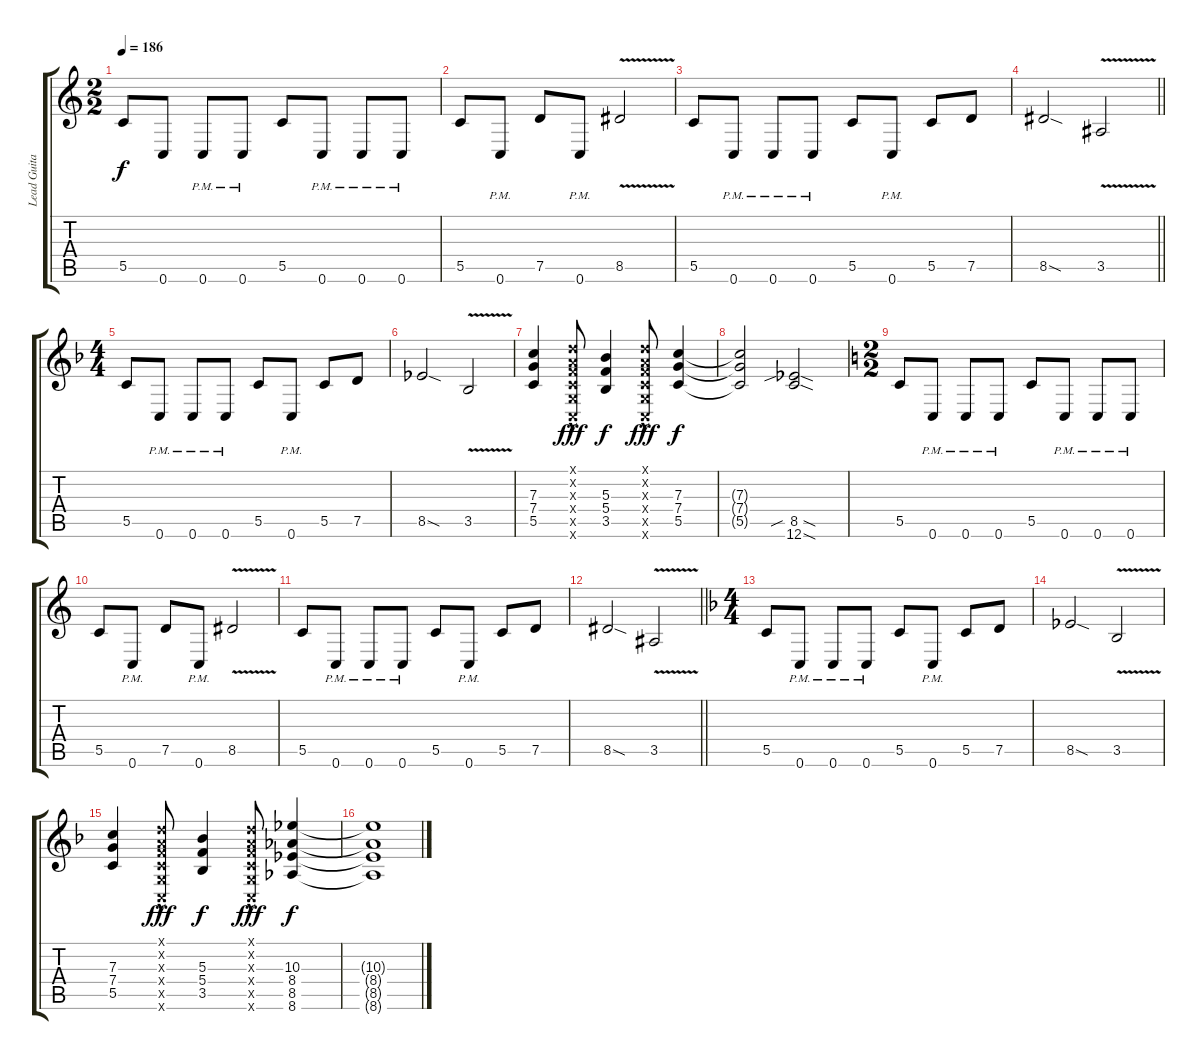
\track ("Lead Guitar" "Lead Guita") {instrument distortionguitar}
\staff {score tabs}
\tuning (D4 A3 F3 C3 G2 C2) {hide}
\ts (2 2)
\tempo 186
\clef g2
\ks c
5.5.8{dy f instrument distortionguitar} 0.6.8 0.6{pm}.8 0.6{pm}.8 5.5.8 0.6{pm}.8 0.6{pm}.8 0.6{pm}.8 |
5.5.8 0.6{pm}.8 7.5.8 0.6{pm}.8 8.5{v}.2 |
5.5.8 0.6{pm}.8 0.6{pm}.8 0.6{pm}.8 5.5.8 0.6{pm}.8 5.5.8 7.5.8 |
\barLineRight lightlight
8.5{sod}.2 3.5{v}.2 |
\ts (4 4)
\ks f
5.5.8 0.6{pm}.8 0.6{pm}.8 0.6{pm}.8 5.5.8 0.6{pm}.8 5.5.8 7.5.8 |
8.5{sod}.2 3.5{v}.2 |
(7.3 7.4 5.5).4 (0.1{hac x} 0.2{hac x} 0.3{hac x} 0.4{hac x} 0.5{hac x} 0.6{hac x}).8{dy fff} (5.3 5.4 3.5).4{dy f} (0.1{hac x} 0.2{hac x} 0.3{hac x} 0.4{hac x} 0.5{hac x} 0.6{hac x}).8{dy fff} (7.3 7.4 5.5).4{dy f} |
(7.3{t} 7.4{t} 5.5{t}).2 (8.5{sib sod} 12.6{sod}).2 |
\ts (2 2)
\ks c
5.5.8 0.6{pm}.8 0.6{pm}.8 0.6{pm}.8 5.5.8 0.6{pm}.8 0.6{pm}.8 0.6{pm}.8 |
5.5.8 0.6{pm}.8 7.5.8 0.6{pm}.8 8.5{v}.2 |
5.5.8 0.6{pm}.8 0.6{pm}.8 0.6{pm}.8 5.5.8 0.6{pm}.8 5.5.8 7.5.8 |
\barLineRight lightlight
8.5{sod}.2 3.5{v}.2 |
\ts (4 4)
\ks f
5.5.8 0.6{pm}.8 0.6{pm}.8 0.6{pm}.8 5.5.8 0.6{pm}.8 5.5.8 7.5.8 |
8.5{sod}.2 3.5{v}.2 |
(7.3 7.4 5.5).4 (0.1{hac x} 0.2{hac x} 0.3{hac x} 0.4{hac x} 0.5{hac x} 0.6{hac x}).8{dy fff} (5.3 5.4 3.5).4{dy f} (0.1{hac x} 0.2{hac x} 0.3{hac x} 0.4{hac x} 0.5{hac x} 0.6{hac x}).8{dy fff} (10.3 8.4 8.5 8.6).4{dy f} |
(10.3{t} 8.4{t} 8.5{t} 8.6{t}).1
